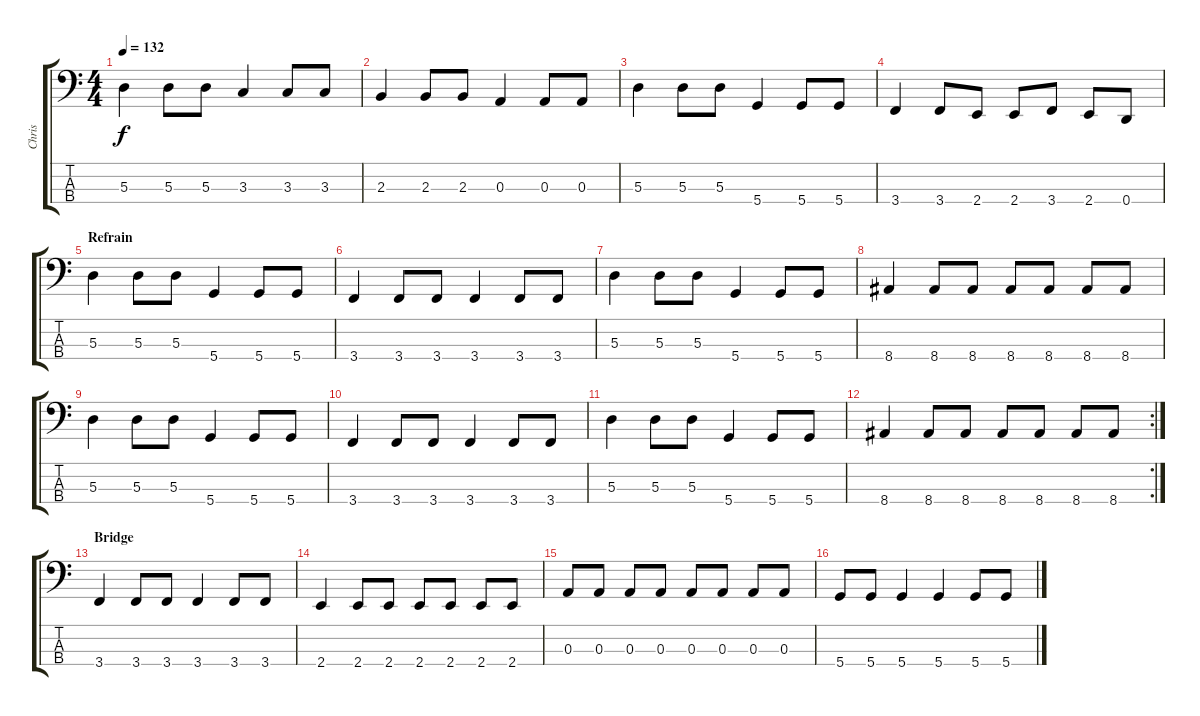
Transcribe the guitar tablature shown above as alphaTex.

\track ("Chris" "Chris") {instrument slapbass1}
\staff {score tabs}
\tuning (G2 D2 A1 D1) {hide}
\ts (4 4)
\tempo 132
\clef f4
\ks c
5.3.4{dy f} 5.3.8 5.3.8 3.3.4 3.3.8 3.3.8 |
2.3.4 2.3.8 2.3.8 0.3.4 0.3.8 0.3.8 |
5.3.4 5.3.8 5.3.8 5.4.4 5.4.8 5.4.8 |
3.4.4 3.4.8 2.4.8 2.4.8 3.4.8 2.4.8 0.4.8 |
\section ("" "Refrain")
5.3.4 5.3.8 5.3.8 5.4.4 5.4.8 5.4.8 |
3.4.4 3.4.8 3.4.8 3.4.4 3.4.8 3.4.8 |
5.3.4 5.3.8 5.3.8 5.4.4 5.4.8 5.4.8 |
8.4.4 8.4.8 8.4.8 8.4.8 8.4.8 8.4.8 8.4.8 |
5.3.4 5.3.8 5.3.8 5.4.4 5.4.8 5.4.8 |
3.4.4 3.4.8 3.4.8 3.4.4 3.4.8 3.4.8 |
5.3.4 5.3.8 5.3.8 5.4.4 5.4.8 5.4.8 |
\rc 2
8.4.4 8.4.8 8.4.8 8.4.8 8.4.8 8.4.8 8.4.8 |
\section ("" "Bridge")
3.4.4 3.4.8 3.4.8 3.4.4 3.4.8 3.4.8 |
2.4.4 2.4.8 2.4.8 2.4.8 2.4.8 2.4.8 2.4.8 |
0.3.8 0.3.8 0.3.8 0.3.8 0.3.8 0.3.8 0.3.8 0.3.8 |
5.4.8 5.4.8 5.4.4 5.4.4 5.4.8 5.4.8
